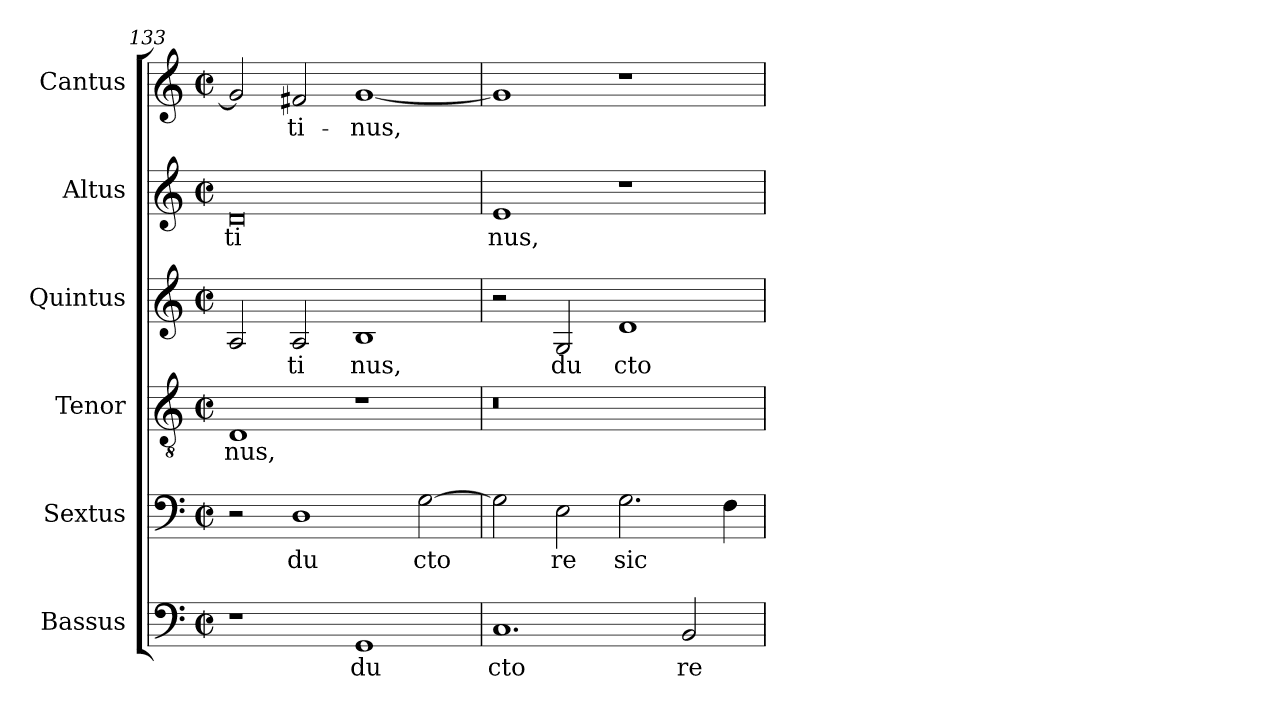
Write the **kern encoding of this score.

**kern	**text	**kern	**text	**kern	**text	**kern	**text	**kern	**text	**kern	**text
*part6	*part6	*part5	*part5	*part4	*part4	*part3	*part3	*part2	*part2	*part1	*part1
*staff6	*staff6	*staff5	*staff5	*staff4	*staff4	*staff3	*staff3	*staff2	*staff2	*staff1	*staff1
*I"Bassus	*	*I"Sextus	*	*I"Tenor	*	*I"Quintus	*	*I"Altus	*	*I"Cantus	*
*I'Bassus	*	*I'Sextus	*	*I'Tenor	*	*I'Quintus	*	*I'Altus	*	*I'Cantus	*
*clefF4	*	*clefF4	*	*clefGv2	*	*clefG2	*	*clefG2	*	*clefG2	*
*k[]	*	*k[]	*	*k[]	*	*k[]	*	*k[]	*	*k[]	*
*C:	*	*C:	*	*C:	*	*C:	*	*C:	*	*C:	*
*M2/2	*	*M2/2	*	*M2/2	*	*M2/2	*	*M2/2	*	*M2/2	*
*met(c|)	*	*met(c|)	*	*met(c|)	*	*met(c|)	*	*met(c|)	*	*met(c|)	*
=133	=133	=133	=133	=133	=133	=133	=133	=133	=133	=133	=133
!	!	!	!	!	!LO:LY:b:cj	!	!LO:LY:b:cj	!	!LO:LY:b:cj	!	!LO:LY:b:cj
1r	.	2r	.	1D	nus,	2A/	.	0d	ti	2g/]	--
!	!	!	!LO:LY:b:cj	!	!	!	!LO:LY:b:cj	!	!	!	!LO:LY:b:cj
.	.	1D	du	.	.	2A/	ti	.	.	2f#/	-ti-
!	!LO:LY:b:cj	!	!	!	!	!	!LO:LY:b:cj	!	!	!	!LO:LY:b:cj
1GG	du	.	.	1r	.	1B	nus,	.	.	[<1g	-nus,
!	!	!	!LO:LY:b:cj	!	!	!	!	!	!	!	!
.	.	[>2G\	cto	.	.	.	.	.	.	.	.
=134	=134	=134	=134	=134	=134	=134	=134	=134	=134	=134	=134
!	!LO:LY:b:cj	!	!LO:LY:b:cj	!	!	!	!	!	!LO:LY:b:cj	!	!LO:LY:b:cj
1.C	cto	2G\]	.	0r	.	2r	.	1e	nus,	1g]	.
!	!	!	!LO:LY:b:cj	!	!	!	!LO:LY:b:cj	!	!	!	!
.	.	2E\	re	.	.	2G/	du	.	.	.	.
!	!	!	!LO:LY:b:cj	!	!	!	!LO:LY:b:cj	!	!	!	!
.	.	2.G\	sic	.	.	1d	cto	1r	.	1r	.
!	!LO:LY:b:cj	!	!	!	!	!	!	!	!	!	!
2BB/	re	.	.	.	.	.	.	.	.	.	.
!	!	!	!LO:LY:b:cj	!	!	!	!	!	!	!	!
.	.	4F\	.	.	.	.	.	.	.	.	.
=	=	=	=	=	=	=	=	=	=	=	=
*-	*-	*-	*-	*-	*-	*-	*-	*-	*-	*-	*-
